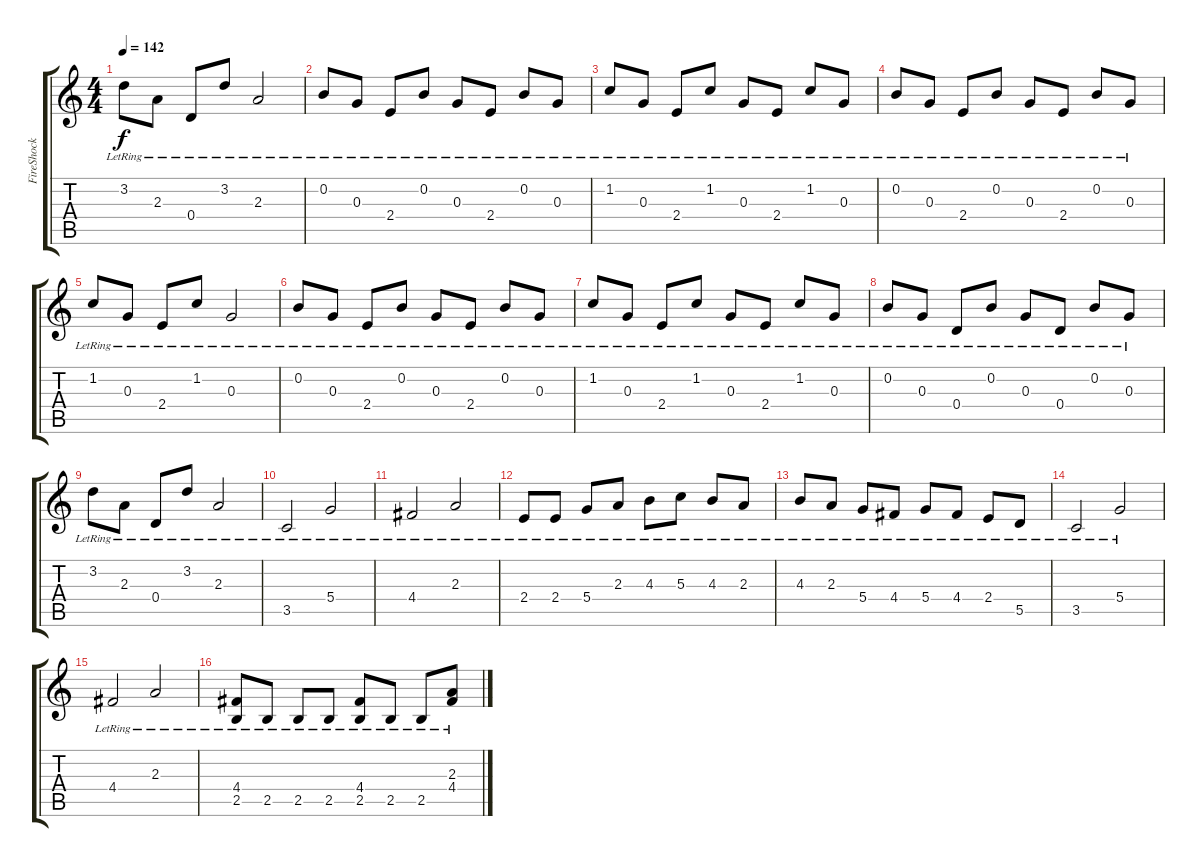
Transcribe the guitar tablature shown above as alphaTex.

\track ("FireShock" "FireShock") {instrument acousticguitarnylon}
\staff {score tabs}
\tuning (E4 B3 G3 D3 A2 E2) {hide}
\ts (4 4)
\tempo 142
\clef g2
\ks c
3.2{lr}.8{dy f} 2.3{lr}.8 0.4{lr}.8 3.2{lr}.8 2.3{lr}.2 |
0.2{lr}.8 0.3{lr}.8 2.4{lr}.8 0.2{lr}.8 0.3{lr}.8 2.4{lr}.8 0.2{lr}.8 0.3{lr}.8 |
1.2{lr}.8 0.3{lr}.8 2.4{lr}.8 1.2{lr}.8 0.3{lr}.8 2.4{lr}.8 1.2{lr}.8 0.3{lr}.8 |
0.2{lr}.8 0.3{lr}.8 2.4{lr}.8 0.2{lr}.8 0.3{lr}.8 2.4{lr}.8 0.2{lr}.8 0.3{lr}.8 |
1.2{lr}.8 0.3{lr}.8 2.4{lr}.8 1.2{lr}.8 0.3{lr}.2 |
0.2{lr}.8 0.3{lr}.8 2.4{lr}.8 0.2{lr}.8 0.3{lr}.8 2.4{lr}.8 0.2{lr}.8 0.3{lr}.8 |
1.2{lr}.8 0.3{lr}.8 2.4{lr}.8 1.2{lr}.8 0.3{lr}.8 2.4{lr}.8 1.2{lr}.8 0.3{lr}.8 |
0.2{lr}.8 0.3{lr}.8 0.4{lr}.8 0.2{lr}.8 0.3{lr}.8 0.4{lr}.8 0.2{lr}.8 0.3{lr}.8 |
3.2{lr}.8 2.3{lr}.8 0.4{lr}.8 3.2{lr}.8 2.3{lr}.2 |
3.5{lr}.2 5.4{lr}.2 |
4.4{lr}.2 2.3{lr}.2 |
2.4{lr}.8 2.4{lr}.8 5.4{lr}.8 2.3{lr}.8 4.3{lr}.8 5.3{lr}.8 4.3{lr}.8 2.3{lr}.8 |
4.3{lr}.8 2.3{lr}.8 5.4{lr}.8 4.4{lr}.8 5.4{lr}.8 4.4{lr}.8 2.4{lr}.8 5.5{lr}.8 |
3.5{lr}.2 5.4{lr}.2 |
4.4{lr}.2 2.3{lr}.2 |
(4.4{lr} 2.5{lr}).8 2.5{lr}.8 2.5{lr}.8 2.5{lr}.8 (4.4{lr} 2.5{lr}).8 2.5{lr}.8 2.5{lr}.8 (2.3{lr} 4.4{lr}).8
